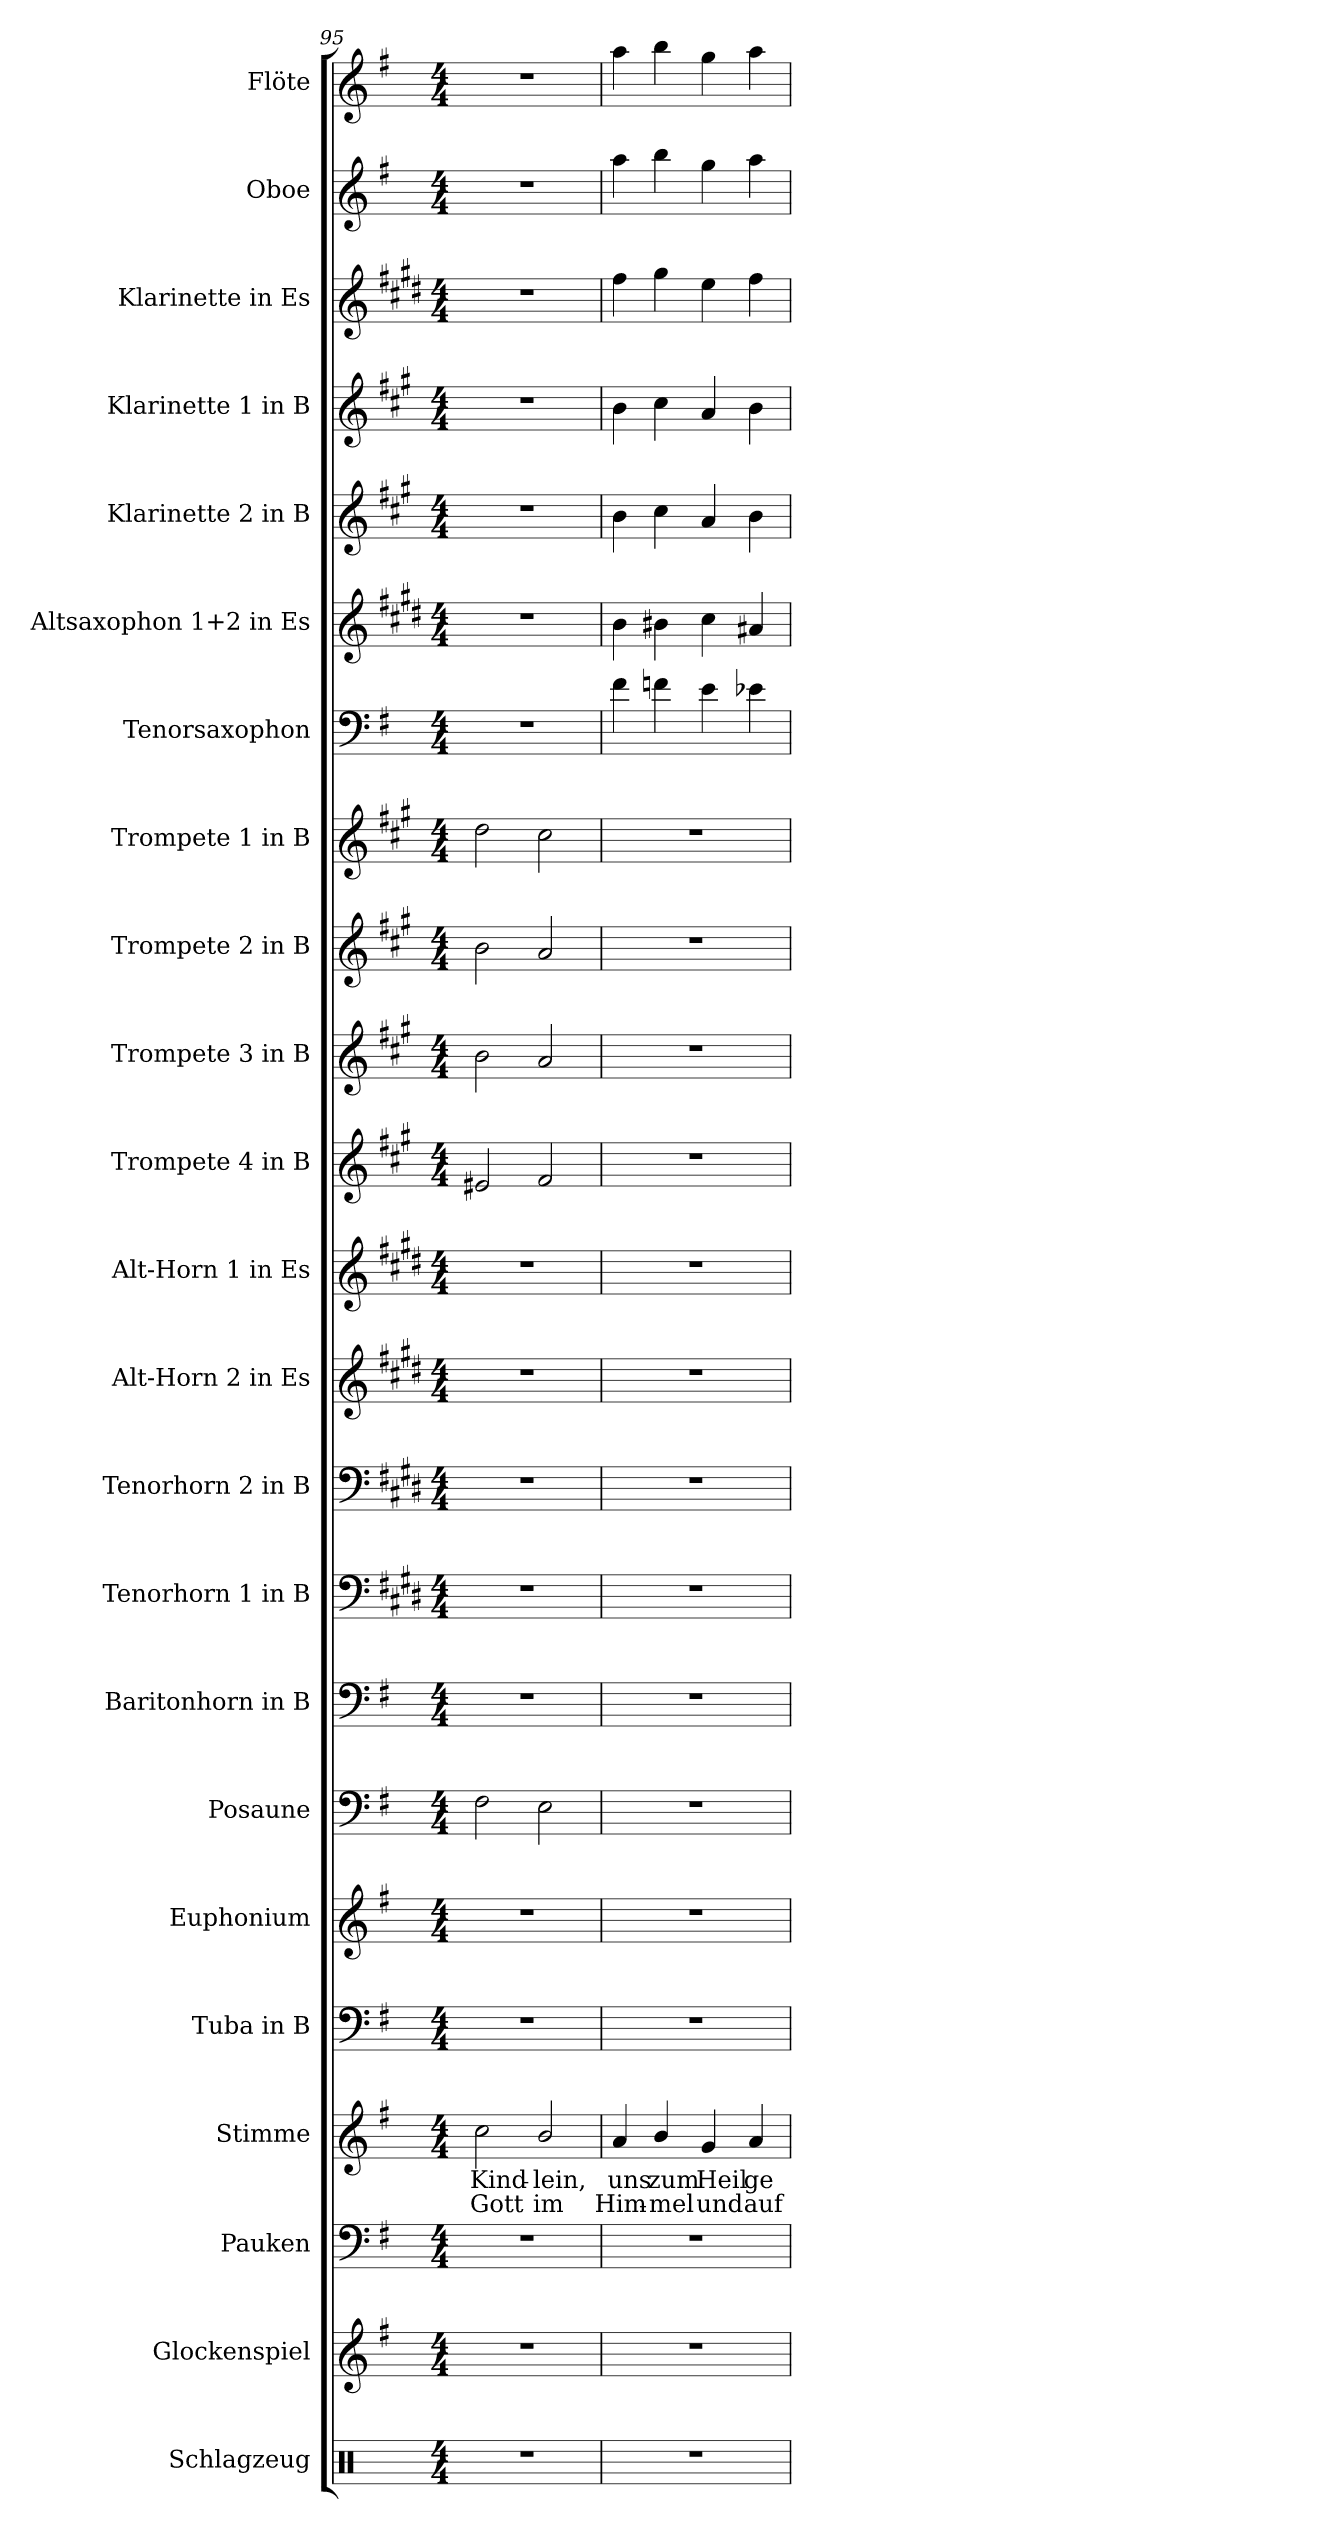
**kern	**kern	**kern	**kern	**text	**text	**kern	**kern	**kern	**kern	**kern	**kern	**kern	**kern	**kern	**kern	**kern	**kern	**kern	**kern	**kern	**kern	**kern	**kern	**kern
*part23	*part22	*part21	*part20	*part20	*part20	*part19	*part18	*part17	*part16	*part15	*part14	*part13	*part12	*part11	*part10	*part9	*part8	*part7	*part6	*part5	*part4	*part3	*part2	*part1
*staff23	*staff22	*staff21	*staff20	*staff20	*staff20	*staff19	*staff18	*staff17	*staff16	*staff15	*staff14	*staff13	*staff12	*staff11	*staff10	*staff9	*staff8	*staff7	*staff6	*staff5	*staff4	*staff3	*staff2	*staff1
*I"Schlagzeug	*I"Glockenspiel	*I"Pauken	*I"Stimme	*	*	*I"Tuba in B	*I"Euphonium	*I"Posaune	*I"Baritonhorn in B	*I"Tenorhorn  1 in B	*I"Tenorhorn 2 in B	*I"Alt-Horn 2 in Es	*I"Alt-Horn 1 in Es	*I"Trompete 4 in B	*I"Trompete 3 in B	*I"Trompete 2  in B	*I"Trompete 1 in B	*I"Tenorsaxophon	*I"Altsaxophon 1+2 in Es	*I"Klarinette 2  in B	*I"Klarinette 1 in B	*I"Klarinette in Es	*I"Oboe	*I"Flöte
*clefX	*clefG2	*clefF4	*clefG2	*	*	*clefF4	*clefG2	*clefF4	*clefF4	*clefF4	*clefF4	*clefG2	*clefG2	*clefG2	*clefG2	*clefG2	*clefG2	*clefF4	*clefG2	*clefG2	*clefG2	*clefG2	*clefG2	*clefG2
*	*ITrd-14c-24	*	*	*	*	*	*ITrd8c14	*	*ITrd8c14	*ITrd5c9	*ITrd5c9	*ITrd5c9	*ITrd5c9	*ITrd1c2	*ITrd1c2	*ITrd1c2	*ITrd1c2	*ITrd8c14	*ITrd5c9	*ITrd1c2	*ITrd1c2	*ITrd-2c-3	*	*
*k[]	*k[f#]	*k[f#]	*k[f#]	*	*	*k[f#]	*k[f#]	*k[f#]	*k[f#]	*k[f#]	*k[f#]	*k[f#]	*k[f#]	*k[f#]	*k[f#]	*k[f#]	*k[f#]	*k[f#]	*k[f#]	*k[f#]	*k[f#]	*k[f#]	*k[f#]	*k[f#]
*C:	*G:	*G:	*G:	*	*	*G:	*G:	*G:	*G:	*G:	*G:	*G:	*G:	*G:	*G:	*G:	*G:	*G:	*G:	*G:	*G:	*G:	*G:	*G:
*M4/4	*M4/4	*M4/4	*M4/4	*	*	*M4/4	*M4/4	*M4/4	*M4/4	*M4/4	*M4/4	*M4/4	*M4/4	*M4/4	*M4/4	*M4/4	*M4/4	*M4/4	*M4/4	*M4/4	*M4/4	*M4/4	*M4/4	*M4/4
=95	=95	=95	=95	=95	=95	=95	=95	=95	=95	=95	=95	=95	=95	=95	=95	=95	=95	=95	=95	=95	=95	=95	=95	=95
!	!	!	!	!LO:LY:b:color=#000000	!LO:LY:b:color=#000000	!	!	!	!	!	!	!	!	!	!	!	!	!	!	!	!	!	!	!
1r	1r	1r	2cci\	Kind-	Gott	1r	1r	2F#i\	1r	1r	1r	1r	1r	2d#Xi/	2ai\	2ai\	2cci\	1r	1r	1r	1r	1r	1r	1r
!	!	!	!	!LO:LY:b:color=#000000	!LO:LY:b:color=#000000	!	!	!	!	!	!	!	!	!	!	!	!	!	!	!	!	!	!	!
.	.	.	2bi/	-lein,	im	.	.	2Ei\	.	.	.	.	.	2ei/	2gi/	2gi/	2bi\	.	.	.	.	.	.	.
=96	=96	=96	=96	=96	=96	=96	=96	=96	=96	=96	=96	=96	=96	=96	=96	=96	=96	=96	=96	=96	=96	=96	=96	=96
!	!	!	!	!LO:LY:b:color=#000000	!LO:LY:b:color=#000000	!	!	!	!	!	!	!	!	!	!	!	!	!	!	!	!	!	!	!
1r	1r	1r	4ai/	uns	Him-	1r	1r	1r	1r	1r	1r	1r	1r	1r	1r	1r	1r	4F#i\	4di\	4ai\	4ai\	4aai\	4aai\	4aai\
!	!	!	!	!LO:LY:b:color=#000000	!LO:LY:b:color=#000000	!	!	!	!	!	!	!	!	!	!	!	!	!	!	!	!	!	!	!
.	.	.	4bi/	zum	-mel	.	.	.	.	.	.	.	.	.	.	.	.	4Fni\	4d#Xi\	4bi\	4bi\	4bbi\	4bbi\	4bbi\
!	!	!	!	!LO:LY:b:color=#000000	!LO:LY:b:color=#000000	!	!	!	!	!	!	!	!	!	!	!	!	!	!	!	!	!	!	!
.	.	.	4gi/	Heil	und	.	.	.	.	.	.	.	.	.	.	.	.	4Ei\	4ei\	4gi/	4gi/	4ggi\	4ggi\	4ggi\
!	!	!	!	!LO:LY:b:color=#000000	!LO:LY:b:color=#000000	!	!	!	!	!	!	!	!	!	!	!	!	!	!	!	!	!	!	!
.	.	.	4ai/	ge-	auf	.	.	.	.	.	.	.	.	.	.	.	.	4E-Xi\	4c#Xi/	4ai\	4ai\	4aai\	4aai\	4aai\
=	=	=	=	=	=	=	=	=	=	=	=	=	=	=	=	=	=	=	=	=	=	=	=	=
*-	*-	*-	*-	*-	*-	*-	*-	*-	*-	*-	*-	*-	*-	*-	*-	*-	*-	*-	*-	*-	*-	*-	*-	*-
